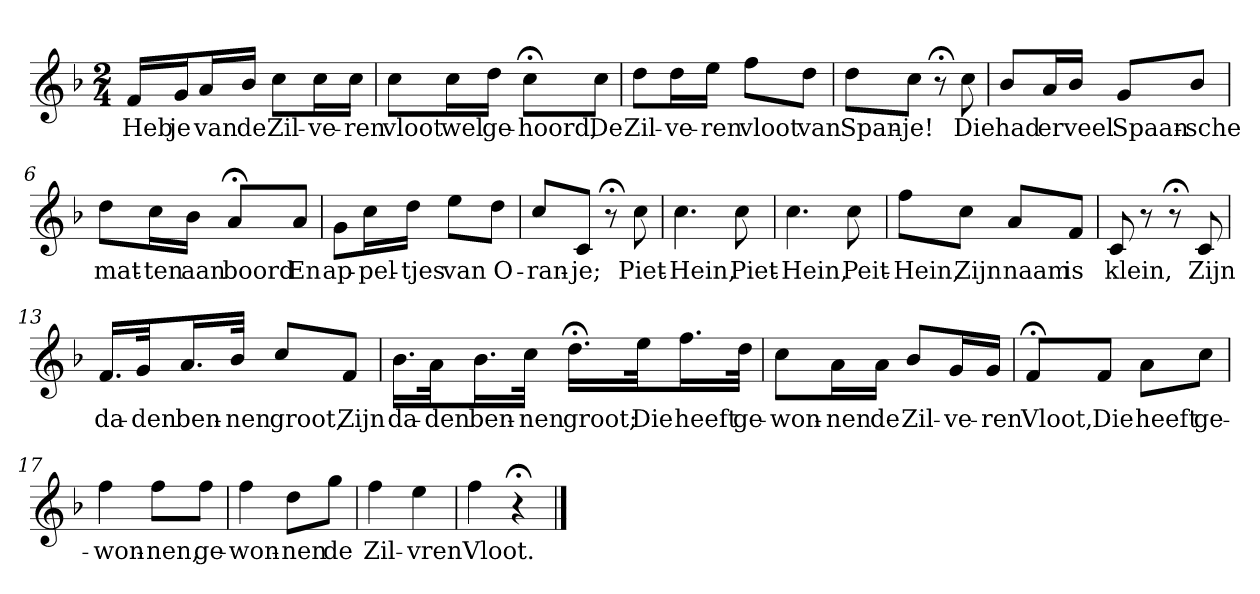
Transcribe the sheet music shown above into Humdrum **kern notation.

**kern	**text
*part1	*part1
*staff1	*staff1
*k[b-]	*
*F:	*
*M2/4	*
*MM120	*
=1	=1
16fLL	Heb
16gJ	je
16aL	van
16b-JJ	de
8ccL	Zil-
16ccL	-ve-
16ccJJ	-ren
=2	=2
8ccL	vloot
16ccL	wel
16ddJJ	ge-
8cc;<L	-hoord,
8ccJ	De
=3	=3
8ddL	Zil-
16ddL	-ve-
16eeJJ	-ren
8ffL	vloot
8ddJ	van
=4	=4
8ddL	Span-
8ccJ	-je!
8r;<	.
8cc	Die
=5	=5
8b-L	had
16aL	er
16b-JJ	veel
8gL	Spaan-
8b-J	-sche
=6	=6
8ddL	mat-
16ccL	-ten
16b-JJ	aan
8a;<L	boord
8aJ	En
=7	=7
8gL	ap-
16ccL	-pel-
16ddJJ	-tjes
8eeL	van
8ddJ	O-
=8	=8
8ccL	-ran-
8cJ	-je;
8r;<	.
8cc	Piet-
=9	=9
4.cc	-Hein,
8cc	Piet-
=10	=10
4.cc	-Hein,
8cc	Peit-
=11	=11
8ffL	-Hein,
8ccJ	Zijn
8aL	naam
8fJ	is
=12	=12
8c	klein,
8r	.
8r;<	.
8c	Zijn
=13	=13
16.fLL	da-
32gJk	-den
16.aL	ben-
32b-JJk	-nen
8ccL	groot,
8fJ	Zijn
=14	=14
16.b-LL	da-
32aJk	-den
16.b-L	ben-
32ccJJk	-nen
16.dd;<LL	groot;
32eeJk	Die
16.ffL	heeft
32ddJJk	ge-
=15	=15
8ccL	-won-
16aL	-nen
16aJJ	de
8b-L	Zil-
16gL	-ve-
16gJJ	-ren
=16	=16
8f;<L	Vloot,
8fJ	Die
8aL	heeft
8ccJ	ge-
=17	=17
4ff	-won-
8ffL	-nen,
8ffJ	ge-
=18	=18
4ff	-won-
8ddL	-nen
8ggJ	de
=19	=19
4ff	Zil-
4ee	-vren
=20	=20
4ff	Vloot.
4r;<	.
==	==
*-	*-
